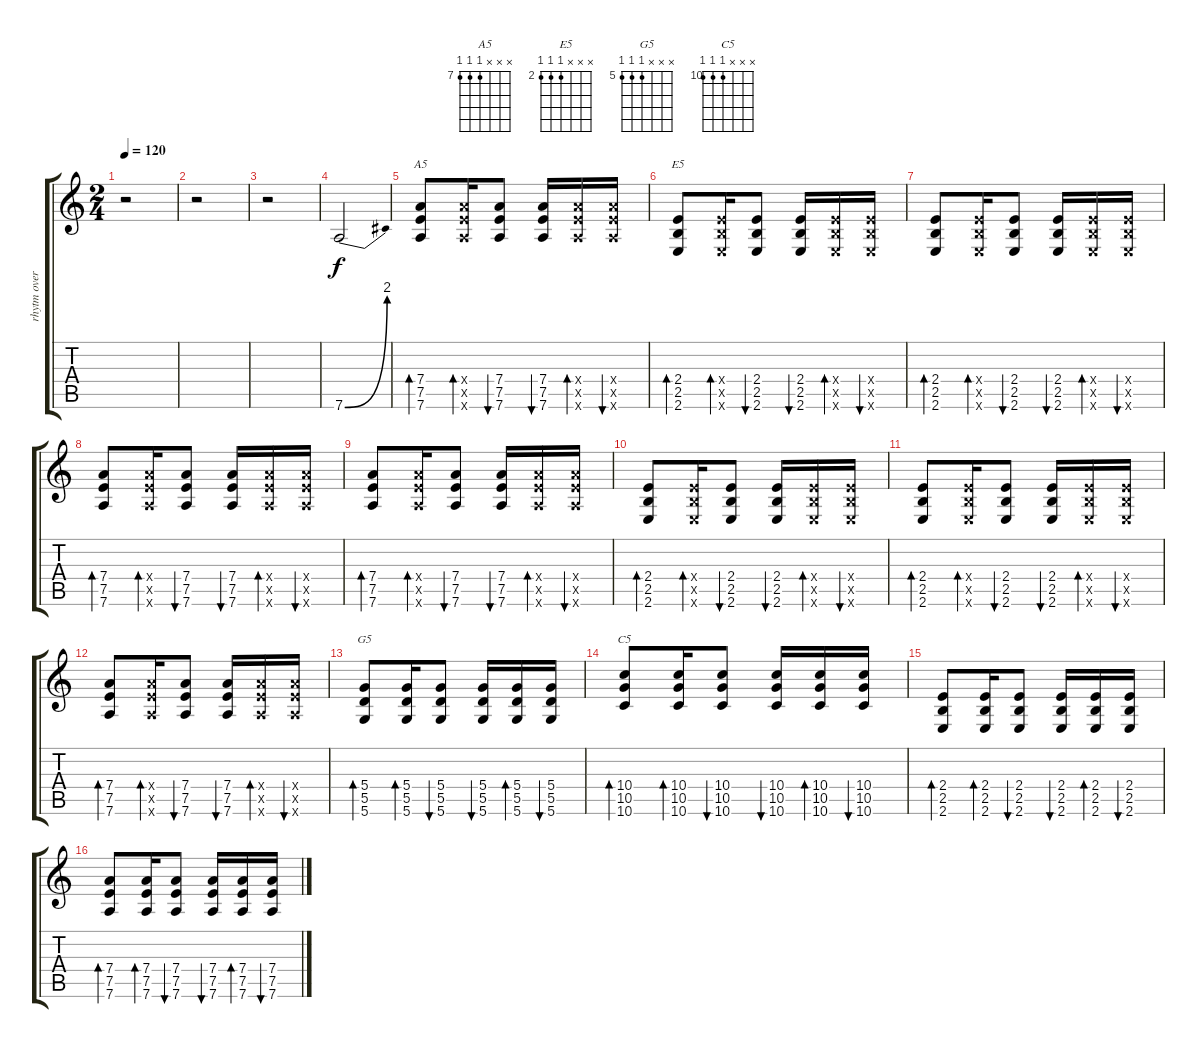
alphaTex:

\track ("rhytm overdrive" "rhytm over") {instrument overdrivenguitar}
\staff {score tabs}
\tuning (E4 B3 G3 D3 A2 D2) {hide}
\chord ("A5" x x x 7 7 7) {firstfret 7}
\chord ("E5" x x x 2 2 2) {firstfret 2}
\chord ("G5" x x x 5 5 5) {firstfret 5}
\chord ("C5" x x x 10 10 10) {firstfret 10}
\ts (2 4)
\tempo 120
\clef g2
\ks c
r.2{dy f} |
r.2 |
r.2 |
7.6{be (bend 0 0 60 8)}.2 |
(7.4 7.5 7.6).8{bd 60 ch "A5"} (7.4{x} 7.5{x} 7.6{x}).16{bd 60} (7.4 7.5 7.6).8{bu 60} (7.4 7.5 7.6).16{bu 60} (7.4{x} 7.5{x} 7.6{x}).16{bd 60} (7.4{x} 7.5{x} 7.6{x}).16{bu 60} |
(2.4 2.5 2.6).8{bd 60 ch "E5"} (2.4{x} 2.5{x} 2.6{x}).16{bd 60} (2.4 2.5 2.6).8{bu 60} (2.4 2.5 2.6).16{bu 60} (2.4{x} 2.5{x} 2.6{x}).16{bd 60} (2.4{x} 2.5{x} 2.6{x}).16{bu 60} |
(2.4 2.5 2.6).8{bd 60} (2.4{x} 2.5{x} 2.6{x}).16{bd 60} (2.4 2.5 2.6).8{bu 60} (2.4 2.5 2.6).16{bu 60} (2.4{x} 2.5{x} 2.6{x}).16{bd 60} (2.4{x} 2.5{x} 2.6{x}).16{bu 60} |
(7.4 7.5 7.6).8{bd 60} (7.4{x} 7.5{x} 7.6{x}).16{bd 60} (7.4 7.5 7.6).8{bu 60} (7.4 7.5 7.6).16{bu 60} (7.4{x} 7.5{x} 7.6{x}).16{bd 60} (7.4{x} 7.5{x} 7.6{x}).16{bu 60} |
(7.4 7.5 7.6).8{bd 60} (7.4{x} 7.5{x} 7.6{x}).16{bd 60} (7.4 7.5 7.6).8{bu 60} (7.4 7.5 7.6).16{bu 60} (7.4{x} 7.5{x} 7.6{x}).16{bd 60} (7.4{x} 7.5{x} 7.6{x}).16{bu 60} |
(2.4 2.5 2.6).8{bd 60} (2.4{x} 2.5{x} 2.6{x}).16{bd 60} (2.4 2.5 2.6).8{bu 60} (2.4 2.5 2.6).16{bu 60} (2.4{x} 2.5{x} 2.6{x}).16{bd 60} (2.4{x} 2.5{x} 2.6{x}).16{bu 60} |
(2.4 2.5 2.6).8{bd 60} (2.4{x} 2.5{x} 2.6{x}).16{bd 60} (2.4 2.5 2.6).8{bu 60} (2.4 2.5 2.6).16{bu 60} (2.4{x} 2.5{x} 2.6{x}).16{bd 60} (2.4{x} 2.5{x} 2.6{x}).16{bu 60} |
(7.4 7.5 7.6).8{bd 60} (7.4{x} 7.5{x} 7.6{x}).16{bd 60} (7.4 7.5 7.6).8{bu 60} (7.4 7.5 7.6).16{bu 60} (7.4{x} 7.5{x} 7.6{x}).16{bd 60} (7.4{x} 7.5{x} 7.6{x}).16{bu 60} |
(5.4 5.5 5.6).8{bd 60 ch "G5"} (5.4 5.5 5.6).16{bd 60} (5.4 5.5 5.6).8{bu 60} (5.4 5.5 5.6).16{bu 60} (5.4 5.5 5.6).16{bd 60} (5.4 5.5 5.6).16{bu 60} |
(10.4 10.5 10.6).8{bd 60 ch "C5"} (10.4 10.5 10.6).16{bd 60} (10.4 10.5 10.6).8{bu 60} (10.4 10.5 10.6).16{bu 60} (10.4 10.5 10.6).16{bd 60} (10.4 10.5 10.6).16{bu 60} |
(2.4 2.5 2.6).8{bd 60} (2.4 2.5 2.6).16{bd 60} (2.4 2.5 2.6).8{bu 60} (2.4 2.5 2.6).16{bu 60} (2.4 2.5 2.6).16{bd 60} (2.4 2.5 2.6).16{bu 60} |
(7.4 7.5 7.6).8{bd 60} (7.4 7.5 7.6).16{bd 60} (7.4 7.5 7.6).8{bu 60} (7.4 7.5 7.6).16{bu 60} (7.4 7.5 7.6).16{bd 60} (7.4 7.5 7.6).16{bu 60}
